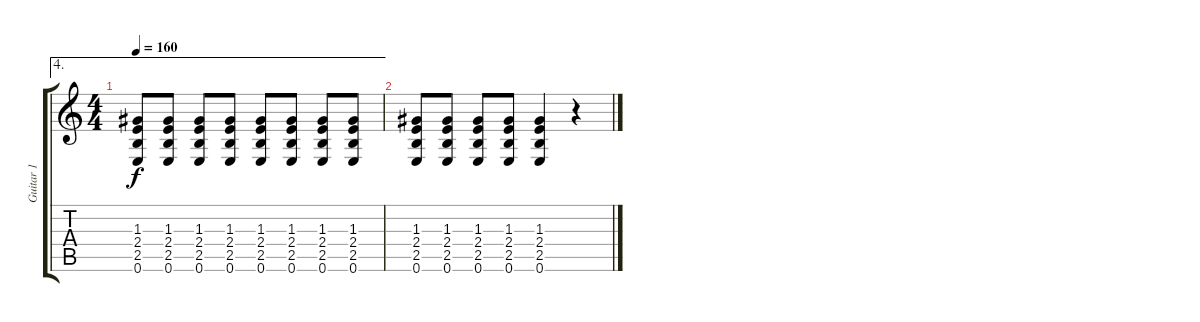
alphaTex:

\track ("Guitar 1" "Guitar 1") {instrument distortionguitar}
\staff {score tabs}
\tuning (E4 B3 G3 D3 A2 E2) {hide}
\ae 4
\ts (4 4)
\tempo 160
\clef g2
\ks c
(1.3 2.4 2.5 0.6).8{dy f} (1.3 2.4 2.5 0.6).8 (1.3 2.4 2.5 0.6).8 (1.3 2.4 2.5 0.6).8 (1.3 2.4 2.5 0.6).8 (1.3 2.4 2.5 0.6).8 (1.3 2.4 2.5 0.6).8 (1.3 2.4 2.5 0.6).8 |
(1.3 2.4 2.5 0.6).8 (1.3 2.4 2.5 0.6).8 (1.3 2.4 2.5 0.6).8 (1.3 2.4 2.5 0.6).8 (1.3 2.4 2.5 0.6).4 r.4
